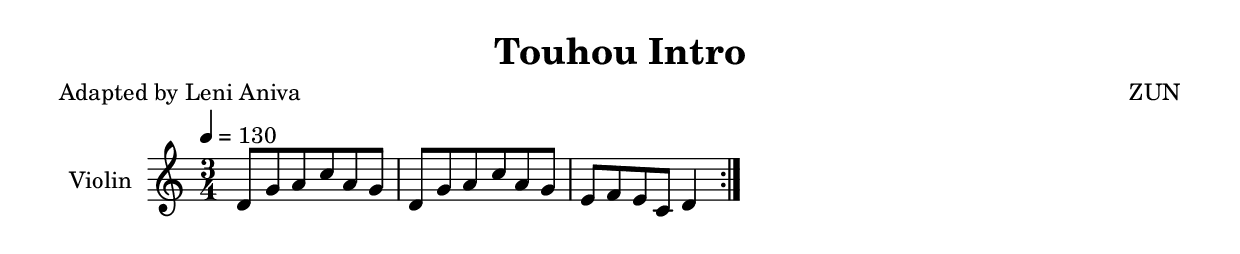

\version "2.24.0"
\language "english"
\header {
	title = "Touhou Intro"
	composer = "ZUN"
	poet = "Adapted by Leni Aniva"
}
violin = \new Staff \with {
	instrumentName = "Violin"
	shortInstrumentName = "V."
	midiInstrument = "violin"
}
\fixed c' {
	\tempo 4 = 130
	\numericTimeSignature
	\time 3/4


	\repeat volta 2 {
		d8 g a c' a g |
		d8 g a c' a g |
		e8 f e c d4 |
	}
}
\score {
	\violin
	\layout {
		\context {
			\Score
		}
	}
}
\score {
	\unfoldRepeats {
		\violin
	}
	\midi {  }
}
